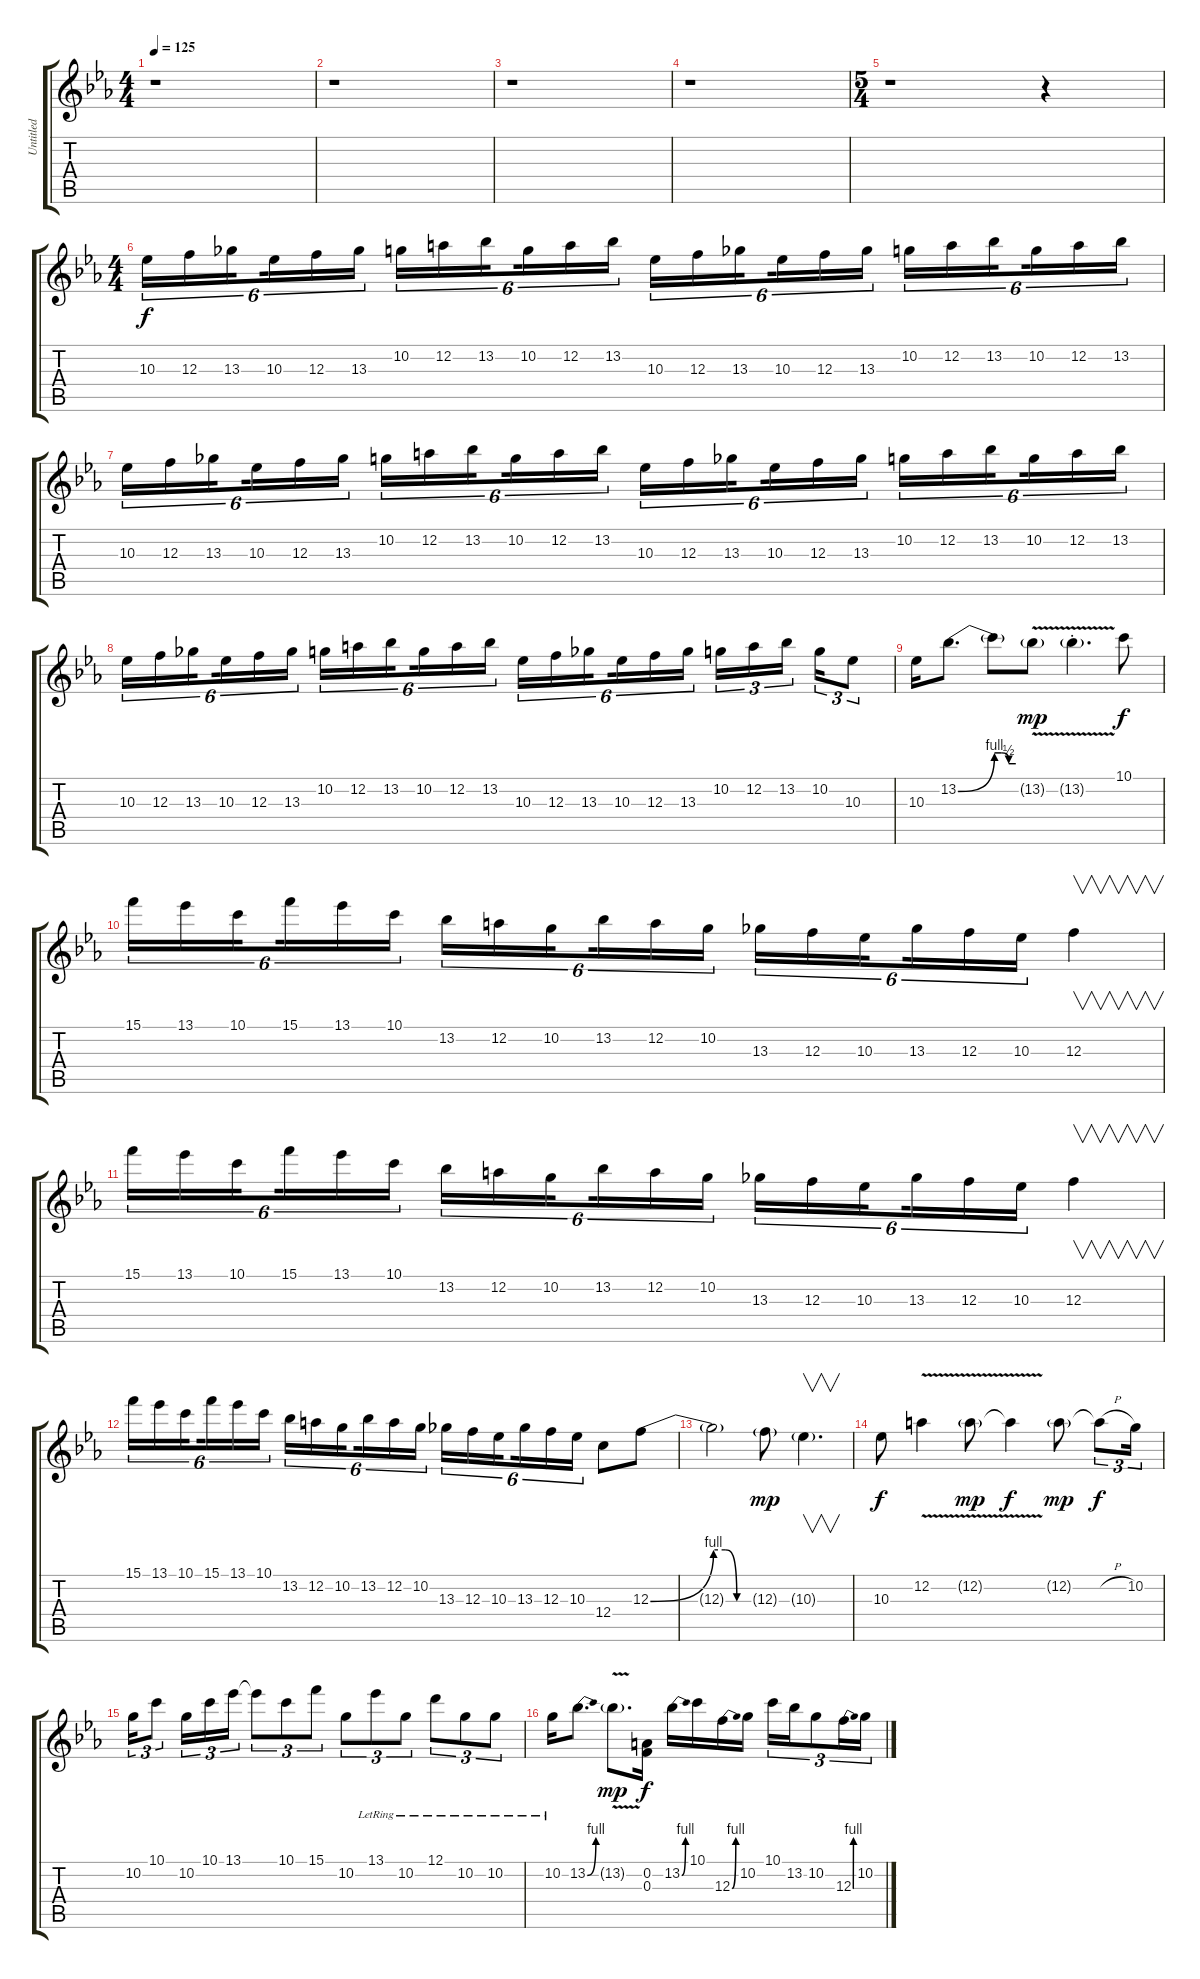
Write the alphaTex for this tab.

\track ("Untitled" "Untitled") {instrument distortionguitar}
\staff {score tabs}
\tuning (D4 A3 F3 C3 G2 C2) {hide}
\ts (4 4)
\tempo 125
\clef g2
\ks eb
r.1{dy f} |
r.1 |
r.1 |
r.1 |
\ts (5 4)
r.1 r.4 |
\ts (4 4)
10.3.16{tu (6 4)} 12.3.16{tu (6 4)} 13.3.16{tu (6 4) beam splitsecondary} 10.3.16{tu (6 4)} 12.3.16{tu (6 4)} 13.3.16{tu (6 4)} 10.2.16{tu (6 4)} 12.2.16{tu (6 4)} 13.2.16{tu (6 4) beam splitsecondary} 10.2.16{tu (6 4)} 12.2.16{tu (6 4)} 13.2.16{tu (6 4)} 10.3.16{tu (6 4)} 12.3.16{tu (6 4)} 13.3.16{tu (6 4) beam splitsecondary} 10.3.16{tu (6 4)} 12.3.16{tu (6 4)} 13.3.16{tu (6 4)} 10.2.16{tu (6 4)} 12.2.16{tu (6 4)} 13.2.16{tu (6 4) beam splitsecondary} 10.2.16{tu (6 4)} 12.2.16{tu (6 4)} 13.2.16{tu (6 4)} |
10.3.16{tu (6 4)} 12.3.16{tu (6 4)} 13.3.16{tu (6 4) beam splitsecondary} 10.3.16{tu (6 4)} 12.3.16{tu (6 4)} 13.3.16{tu (6 4)} 10.2.16{tu (6 4)} 12.2.16{tu (6 4)} 13.2.16{tu (6 4) beam splitsecondary} 10.2.16{tu (6 4)} 12.2.16{tu (6 4)} 13.2.16{tu (6 4)} 10.3.16{tu (6 4)} 12.3.16{tu (6 4)} 13.3.16{tu (6 4) beam splitsecondary} 10.3.16{tu (6 4)} 12.3.16{tu (6 4)} 13.3.16{tu (6 4)} 10.2.16{tu (6 4)} 12.2.16{tu (6 4)} 13.2.16{tu (6 4) beam splitsecondary} 10.2.16{tu (6 4)} 12.2.16{tu (6 4)} 13.2.16{tu (6 4)} |
10.3.16{tu (6 4)} 12.3.16{tu (6 4)} 13.3.16{tu (6 4) beam splitsecondary} 10.3.16{tu (6 4)} 12.3.16{tu (6 4)} 13.3.16{tu (6 4)} 10.2.16{tu (6 4)} 12.2.16{tu (6 4)} 13.2.16{tu (6 4) beam splitsecondary} 10.2.16{tu (6 4)} 12.2.16{tu (6 4)} 13.2.16{tu (6 4)} 10.3.16{tu (6 4)} 12.3.16{tu (6 4)} 13.3.16{tu (6 4) beam splitsecondary} 10.3.16{tu (6 4)} 12.3.16{tu (6 4)} 13.3.16{tu (6 4)} 10.2.16{tu (3 2)} 12.2.16{tu (3 2)} 13.2.16{tu (3 2) beam splitsecondary} 10.2.16{tu (3 2)} 10.3.8{tu (3 2)} |
10.3.16 13.2{be (bend 0 0 60 4)}.8{d} 13.2{be (custom 0 4 20 4 40 2 60 2) t}.8 13.2{v g}.8{dy mp} 13.2{v g st}.4{d} 10.1.8{dy f} |
15.1.16{tu (6 4)} 13.1.16{tu (6 4)} 10.1.16{tu (6 4) beam splitsecondary} 15.1.16{tu (6 4)} 13.1.16{tu (6 4)} 10.1.16{tu (6 4)} 13.2.16{tu (6 4)} 12.2.16{tu (6 4)} 10.2.16{tu (6 4) beam splitsecondary} 13.2.16{tu (6 4)} 12.2.16{tu (6 4)} 10.2.16{tu (6 4)} 13.3.16{tu (6 4)} 12.3.16{tu (6 4)} 10.3.16{tu (6 4) beam splitsecondary} 13.3.16{tu (6 4)} 12.3.16{tu (6 4)} 10.3.16{tu (6 4)} 12.3.4{v} |
15.1.16{tu (6 4)} 13.1.16{tu (6 4)} 10.1.16{tu (6 4) beam splitsecondary} 15.1.16{tu (6 4)} 13.1.16{tu (6 4)} 10.1.16{tu (6 4)} 13.2.16{tu (6 4)} 12.2.16{tu (6 4)} 10.2.16{tu (6 4) beam splitsecondary} 13.2.16{tu (6 4)} 12.2.16{tu (6 4)} 10.2.16{tu (6 4)} 13.3.16{tu (6 4)} 12.3.16{tu (6 4)} 10.3.16{tu (6 4) beam splitsecondary} 13.3.16{tu (6 4)} 12.3.16{tu (6 4)} 10.3.16{tu (6 4)} 12.3.4{v} |
15.1.16{tu (6 4)} 13.1.16{tu (6 4)} 10.1.16{tu (6 4) beam splitsecondary} 15.1.16{tu (6 4)} 13.1.16{tu (6 4)} 10.1.16{tu (6 4)} 13.2.16{tu (6 4)} 12.2.16{tu (6 4)} 10.2.16{tu (6 4) beam splitsecondary} 13.2.16{tu (6 4)} 12.2.16{tu (6 4)} 10.2.16{tu (6 4)} 13.3.16{tu (6 4)} 12.3.16{tu (6 4)} 10.3.16{tu (6 4) beam splitsecondary} 13.3.16{tu (6 4)} 12.3.16{tu (6 4)} 10.3.16{tu (6 4)} 12.4.8 12.3{be (bend 0 0 60 4)}.8 |
12.3{be (custom 0 4 20 4 40 0 60 0) t}.2 12.3{g}.8{dy mp} 10.3{g}.4{v d} |
10.3.8{dy f} 12.2{v}.4 12.2{v g}.8{dy mp} 12.2{v t}.4{dy f} 12.2{g}.8{dy mp} 12.2{h t}.8{tu (3 2) dy f} 10.2.16{tu (3 2)} |
10.2.16{tu (3 2)} 10.1.8{tu (3 2)} 10.2.16{tu (3 2)} 10.1.16{tu (3 2)} 13.1.16{tu (3 2)} 13.1{t}.8{tu (3 2)} 10.1.8{tu (3 2)} 15.1.8{tu (3 2)} 10.2.8{tu (3 2)} 13.1{lr}.8{tu (3 2)} 10.2{lr}.8{tu (3 2)} 12.1{lr}.8{tu (3 2)} 10.2{lr}.8{tu (3 2)} 10.2{lr}.8{tu (3 2)} |
10.2{lr}.16 13.2{be (bend 0 0 60 4)}.8{d} 13.2{v g}.8{d dy mp} (0.2 0.3).16{dy f} 13.2{be (bend 0 0 60 4)}.16 10.1.16 12.3{be (bend 0 0 60 4)}.16 10.2.16 10.1.16{tu (3 2)} 13.2.16{tu (3 2)} 10.2.8{tu (3 2)} 12.3{be (bend 0 0 60 4)}.16{tu (3 2)} 10.2.16{tu (3 2)}
